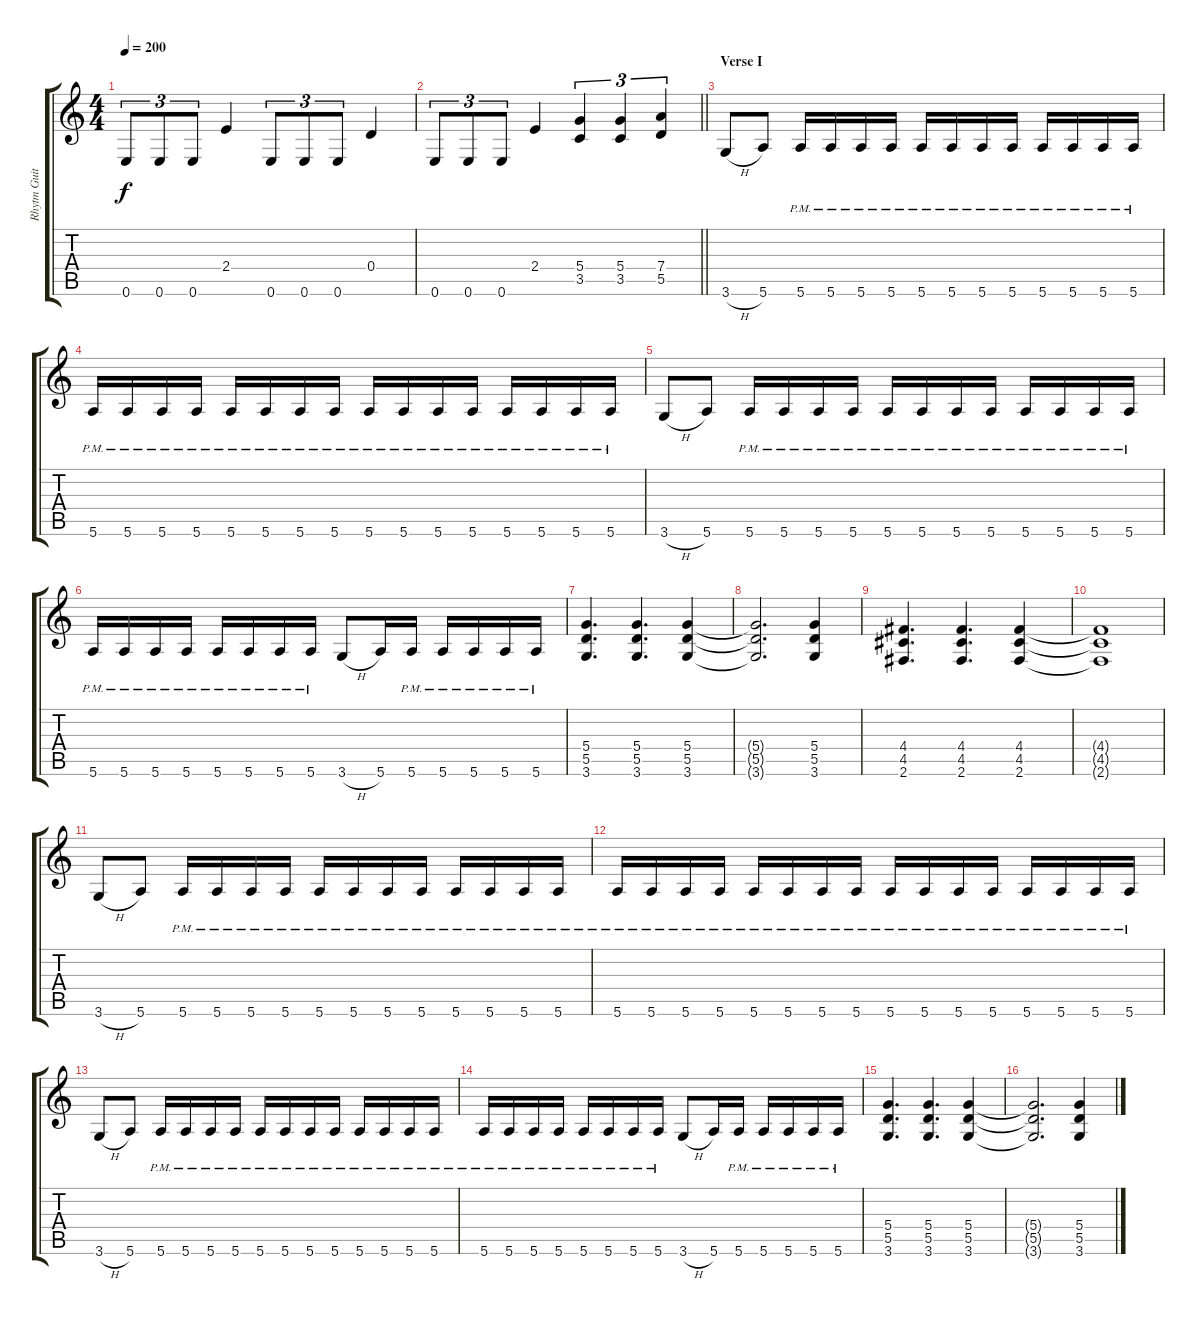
\track ("Rhytm Guitar" "Rhytm Guit") {instrument distortionguitar}
\staff {score tabs}
\tuning (E4 B3 G3 D3 A2 E2) {hide}
\ts (4 4)
\tempo 200
\clef g2
\ks c
0.6.8{tu (3 2) dy f} 0.6.8{tu (3 2)} 0.6.8{tu (3 2)} 2.4.4 0.6.8{tu (3 2)} 0.6.8{tu (3 2)} 0.6.8{tu (3 2)} 0.4.4 |
\barLineRight lightlight
0.6.8{tu (3 2)} 0.6.8{tu (3 2)} 0.6.8{tu (3 2)} 2.4.4 (5.4 3.5).4{tu (3 2)} (5.4 3.5).4{tu (3 2)} (7.4 5.5).4{tu (3 2)} |
\section ("" "Verse I")
3.6{h}.8 5.6.8 5.6{pm}.16 5.6{pm}.16 5.6{pm}.16 5.6{pm}.16 5.6{pm}.16 5.6{pm}.16 5.6{pm}.16 5.6{pm}.16 5.6{pm}.16 5.6{pm}.16 5.6{pm}.16 5.6{pm}.16 |
5.6{pm}.16 5.6{pm}.16 5.6{pm}.16 5.6{pm}.16 5.6{pm}.16 5.6{pm}.16 5.6{pm}.16 5.6{pm}.16 5.6{pm}.16 5.6{pm}.16 5.6{pm}.16 5.6{pm}.16 5.6{pm}.16 5.6{pm}.16 5.6{pm}.16 5.6{pm}.16 |
3.6{h}.8 5.6.8 5.6{pm}.16 5.6{pm}.16 5.6{pm}.16 5.6{pm}.16 5.6{pm}.16 5.6{pm}.16 5.6{pm}.16 5.6{pm}.16 5.6{pm}.16 5.6{pm}.16 5.6{pm}.16 5.6{pm}.16 |
5.6{pm}.16 5.6{pm}.16 5.6{pm}.16 5.6{pm}.16 5.6{pm}.16 5.6{pm}.16 5.6{pm}.16 5.6{pm}.16 3.6{h}.8 5.6.16 5.6{pm}.16 5.6{pm}.16 5.6{pm}.16 5.6{pm}.16 5.6{pm}.16 |
(5.4 5.5 3.6).4{d} (5.4 5.5 3.6).4{d} (5.4 5.5 3.6).4 |
(5.4{t} 5.5{t} 3.6{t}).2{d} (5.4 5.5 3.6).4 |
(4.4 4.5 2.6).4{d} (4.4 4.5 2.6).4{d} (4.4 4.5 2.6).4 |
(4.4{t} 4.5{t} 2.6{t}).1 |
3.6{h}.8 5.6.8 5.6{pm}.16 5.6{pm}.16 5.6{pm}.16 5.6{pm}.16 5.6{pm}.16 5.6{pm}.16 5.6{pm}.16 5.6{pm}.16 5.6{pm}.16 5.6{pm}.16 5.6{pm}.16 5.6{pm}.16 |
5.6{pm}.16 5.6{pm}.16 5.6{pm}.16 5.6{pm}.16 5.6{pm}.16 5.6{pm}.16 5.6{pm}.16 5.6{pm}.16 5.6{pm}.16 5.6{pm}.16 5.6{pm}.16 5.6{pm}.16 5.6{pm}.16 5.6{pm}.16 5.6{pm}.16 5.6{pm}.16 |
3.6{h}.8 5.6.8 5.6{pm}.16 5.6{pm}.16 5.6{pm}.16 5.6{pm}.16 5.6{pm}.16 5.6{pm}.16 5.6{pm}.16 5.6{pm}.16 5.6{pm}.16 5.6{pm}.16 5.6{pm}.16 5.6{pm}.16 |
5.6{pm}.16 5.6{pm}.16 5.6{pm}.16 5.6{pm}.16 5.6{pm}.16 5.6{pm}.16 5.6{pm}.16 5.6{pm}.16 3.6{h}.8 5.6.16 5.6{pm}.16 5.6{pm}.16 5.6{pm}.16 5.6{pm}.16 5.6{pm}.16 |
(5.4 5.5 3.6).4{d} (5.4 5.5 3.6).4{d} (5.4 5.5 3.6).4 |
(5.4{t} 5.5{t} 3.6{t}).2{d} (5.4 5.5 3.6).4
